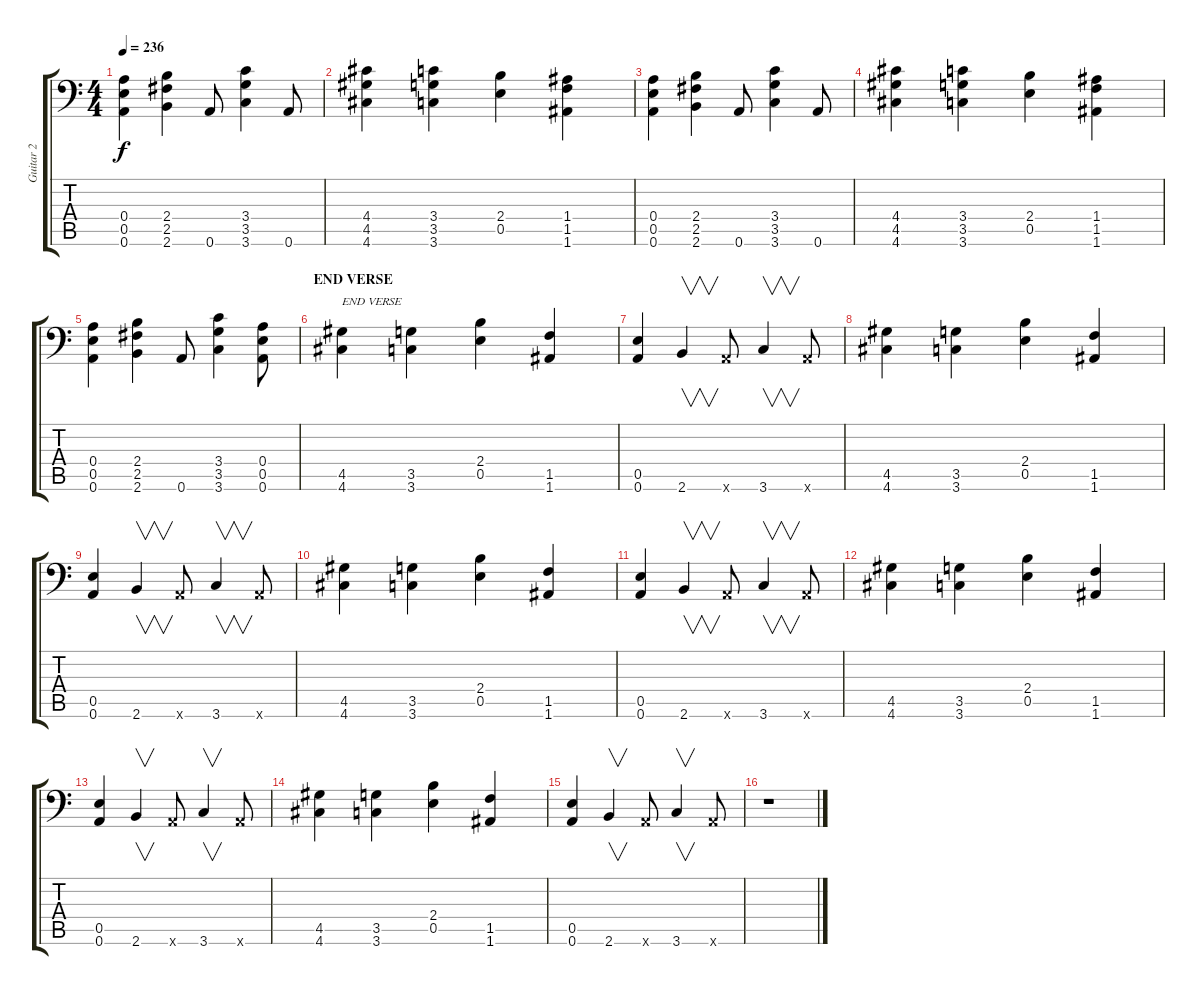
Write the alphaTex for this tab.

\track ("Guitar 2" "Guitar 2") {instrument distortionguitar}
\staff {score tabs}
\tuning (B3 Gb3 D3 A2 E2 A1) {hide}
\ts (4 4)
\tempo 236
\clef f4
\ks c
(0.4 0.5 0.6).4{dy f} (2.4 2.5 2.6).4 0.6.8 (3.4 3.5 3.6).4 0.6.8 |
(4.4 4.5 4.6).4 (3.4 3.5 3.6).4 (2.4 0.5).4 (1.4 1.5 1.6).4 |
(0.4 0.5 0.6).4 (2.4 2.5 2.6).4 0.6.8 (3.4 3.5 3.6).4 0.6.8 |
(4.4 4.5 4.6).4 (3.4 3.5 3.6).4 (2.4 0.5).4 (1.4 1.5 1.6).4 |
(0.4 0.5 0.6).4 (2.4 2.5 2.6).4 0.6.8 (3.4 3.5 3.6).4 (0.4 0.5 0.6).8 |
\section ("" "END VERSE")
(4.5 4.6).4{txt "END VERSE"} (3.5 3.6).4 (2.4 0.5).4 (1.5 1.6).4 |
(0.5 0.6).4 2.6.4{v} 0.6{x}.8 3.6.4{v} 0.6{x}.8 |
(4.5 4.6).4 (3.5 3.6).4 (2.4 0.5).4 (1.5 1.6).4 |
(0.5 0.6).4 2.6.4{v} 0.6{x}.8 3.6.4{v} 0.6{x}.8 |
(4.5 4.6).4 (3.5 3.6).4 (2.4 0.5).4 (1.5 1.6).4 |
(0.5 0.6).4 2.6.4{v} 0.6{x}.8 3.6.4{v} 0.6{x}.8 |
(4.5 4.6).4 (3.5 3.6).4 (2.4 0.5).4 (1.5 1.6).4 |
(0.5 0.6).4 2.6.4{v} 0.6{x}.8 3.6.4{v} 0.6{x}.8 |
(4.5 4.6).4 (3.5 3.6).4 (2.4 0.5).4 (1.5 1.6).4 |
(0.5 0.6).4 2.6.4{v} 0.6{x}.8 3.6.4{v} 0.6{x}.8 |
r.1
